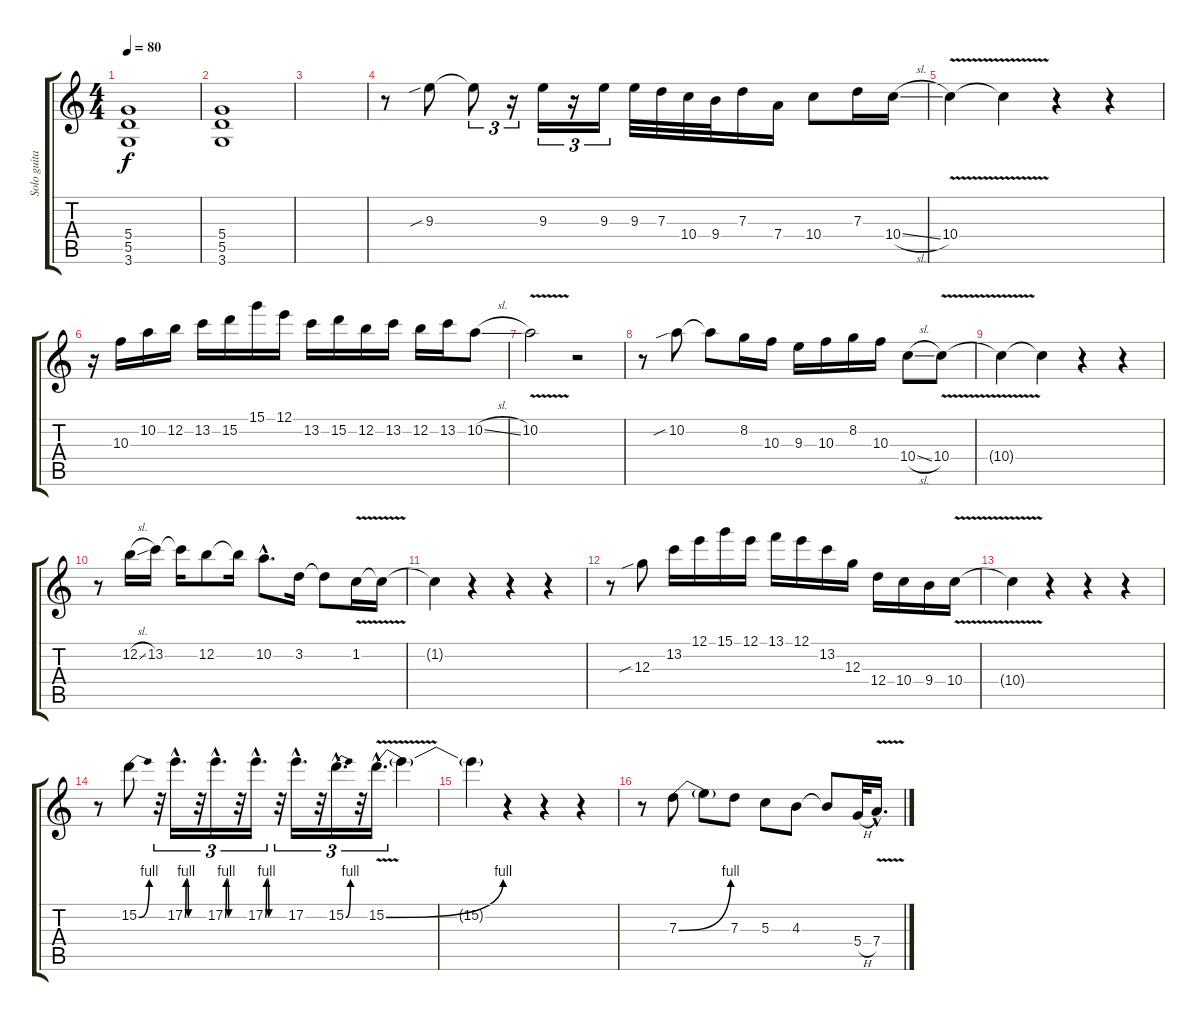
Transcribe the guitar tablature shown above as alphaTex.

\track ("Solo guitar" "Solo guita") {instrument distortionguitar}
\staff {score tabs}
\tuning (E4 B3 G3 D3 A2 E2) {hide}
\ts (4 4)
\tempo 80
\clef g2
\ks c
(5.4 5.5 3.6).1{dy f} |
(5.4 5.5 3.6).1 |
|
r.8 9.3{sib}.8 9.3{t}.8{tu (3 2)} r.16{tu (3 2)} 9.3.16{tu (3 2)} r.16{tu (3 2)} 9.3.16{tu (3 2)} 9.3.32 7.3.32 10.4.32 9.4.32 7.3.16 7.4.16 10.4.8 7.3.16 10.4{sl}.16 |
10.4{v}.4 10.4{t}.4 r.4 r.4 |
r.16 10.3.16 10.2.16 12.2.16 13.2.16 15.2.16 15.1.16 12.1.16 13.2.16 15.2.16 12.2.16 13.2.16 12.2.16 13.2.16 10.2{sl}.8 |
10.2{v}.2 r.2 |
r.8 10.2{sib}.8 10.2{t}.8 8.2.16 10.3.16 9.3.16 10.3.16 8.2.16 10.3.16 10.4{sl}.8 10.4{v}.8 |
10.4{t}.4 10.4{t}.4 r.4 r.4 |
r.8 12.2{sl}.16 13.2.16 13.2{t}.16 12.2.8 12.2{t}.16 10.2{hac}.8{d} 3.2.16 3.2{t}.8 1.2{v}.16 1.2{t}.16 |
1.2{t}.4 r.4 r.4 r.4 |
r.8 12.3{sib}.8 13.2.16 12.1.16 15.1.16 12.1.16 13.1.16 12.1.16 13.2.16 12.3.16 12.4.16 10.4.16 9.4.16 10.4{v}.16 |
10.4{t}.4 r.4 r.4 r.4 |
r.8 15.2{be (bend 0 0 60 4)}.8 r.32{tu (3 2)} 17.2{be (custom 0 0 15 4 30 4 45 0 60 0) hac}.16{d tu (3 2)} r.32{tu (3 2)} 17.2{be (custom 0 0 15 4 30 4 45 0 60 0) hac}.16{d tu (3 2)} r.32{tu (3 2)} 17.2{be (custom 0 0 15 4 30 4 45 0 60 0) hac}.16{d tu (3 2)} r.32{tu (3 2)} 17.2{hac}.16{d tu (3 2)} r.32{tu (3 2)} 15.2{be (bend 0 0 60 4) hac}.16{d tu (3 2)} r.32{tu (3 2)} 15.2{be (bend 0 0 60 4) v hac}.16{d tu (3 2)} 15.2{t}.4 |
15.2{t}.4 r.4 r.4 r.4 |
r.8 7.3{be (bend 0 0 60 4)}.8 7.3{t}.8 7.3.8 5.3.8 4.3.8 4.3{t}.8 5.4{h}.32 7.4{v hac}.16{d}
